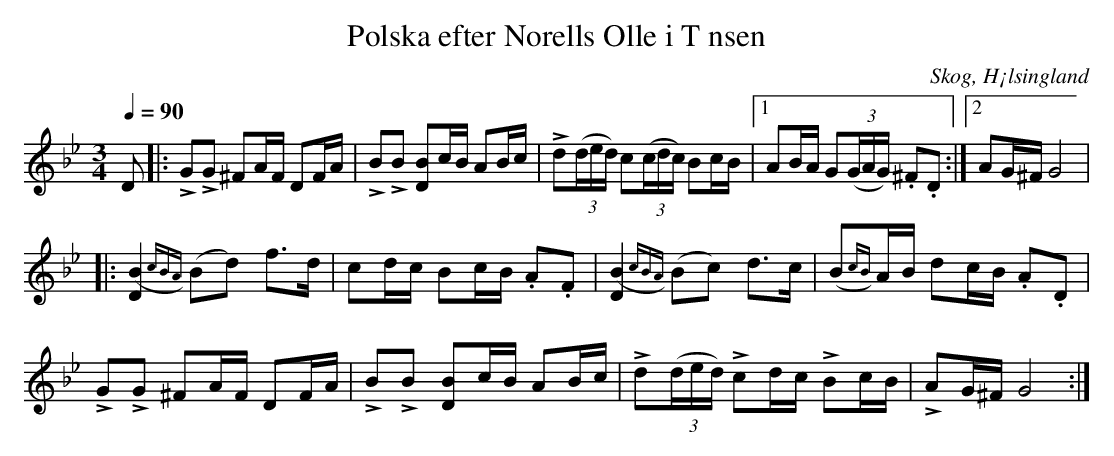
X:1
T: Polska efter Norells Olle i T nsen
O: Skog, H¡lsingland
M: 3/4
L: 1/16
Q: 1/4=90
K: Gm
D2 |: LG2LG2 ^F2AF D2FA|LB2LB2 [D2 B2]cB A2Bc|Ld2(3(ded) c2(3(cdc) B2cB|1 A2BA G2(3(GAG) .^F2.D2:|2 A2G^F G8|
|: [D4 (B4]{cBA}) (B2d2) f2>d2|c2dc B2cB .A2.F2|[D4 (B4]{cBA}) (B2c2) d2>c2|(B2{cB})AB d2cB .A2.D2|
LG2LG2 ^F2AF D2FA|LB2LB2 [D2 B2]cB A2Bc|Ld2(3(ded) Lc2dc LB2cB|LA2G^F G8:|
